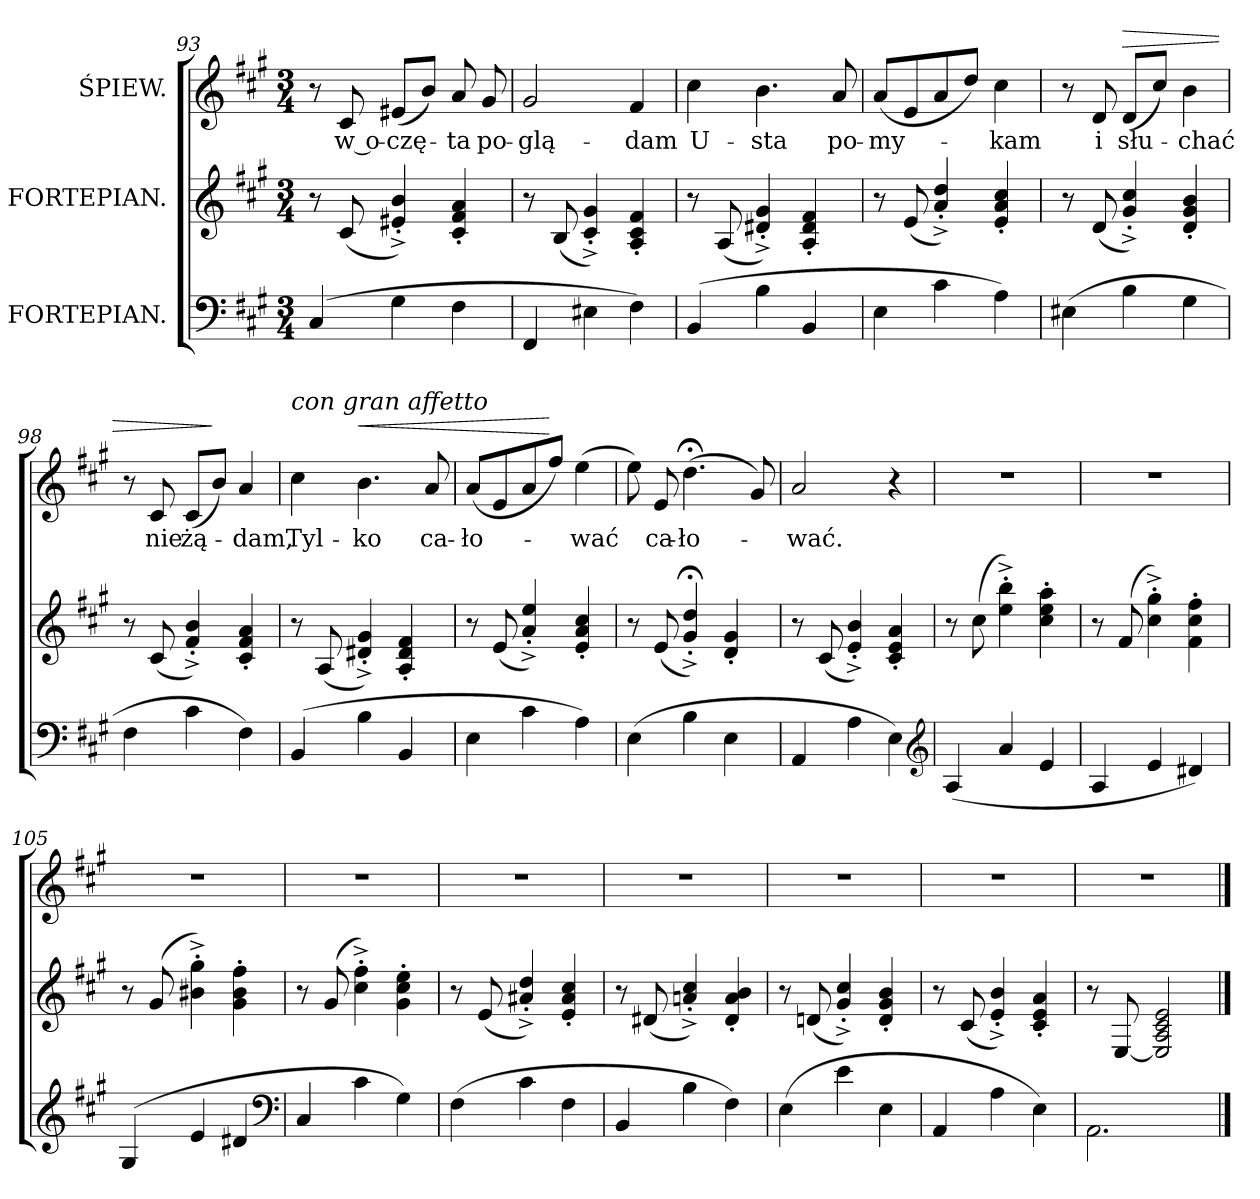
**kern	**kern	**kern	**text	**dynam
*part3	*part2	*part1	*part1	*part1
*staff3	*staff2	*staff1	*staff1	*staff1
*I"FORTEPIAN.	*I"FORTEPIAN.	*I"ŚPIEW.	*	*
*clefF4	*clefG2	*clefG2	*	*
*k[f#c#g#]	*k[f#c#g#]	*k[f#c#g#]	*	*
*A:	*A:	*A:	*	*
*M3/4	*M3/4	*M3/4	*	*
=93	=93	=93	=93	=93
(4C#/	8r	8r	.	.
.	(8c#/	8c#/	w o-	.
4G#\	4e#X'^>/ 4b'^>/)	(8e#X/L	-czę-	.
.	.	8b/J)	.	.
4F#\	4c#'/ 4f#'/ 4a'/	8a/	-ta	.
.	.	8g#/	po-	.
=94	=94	=94	=94	=94
4FF#/	8r	2g#/	-glą-	.
.	(8B/	.	.	.
4E#X\	4c#'^>/ 4g#'^>/)	.	.	.
4F#\)	4A'/ 4c#'/ 4f#'/	4f#/	-dam	.
=95	=95	=95	=95	=95
(4BB/	8r	4cc#\	U-	.
.	(8A/	.	.	.
4B\	4d#X'^>/ 4g#'^>/)	4.b\	-sta	.
4BB/	4A'/ 4d#'/ 4f#'/	.	.	.
.	.	8a/	po-	.
=96	=96	=96	=96	=96
4E\	8r	(8a/L	-my-	.
.	(8e/	8e/	.	.
4c#\	4a'^>/ 4dd'^>/)	8a/	.	.
.	.	8dd/J)	.	.
4A\)	4e'/ 4a'/ 4cc#'/	4cc#\	-kam	.
=97	=97	=97	=97	=97
(4E#X\	8r	8r	.	.
.	(8d/	8d/	i	.
!	!	!	!	!LO:HP:a
4B\	4g#'^>/ 4cc#'^>/)	(8d/L	słu-	>
.	.	8cc#/J)	.	.
4G#\	4d'/ 4g#'/ 4b'/	4b\	-chać	.
=98	=98	=98	=98	=98
4F#\	8r	8r	.	.
.	(8c#/	8c#/	nie	.
4c#\	4f#'^>/ 4b'^>/)	(8c#/L	żą-	.
.	.	8b/J)	.	]
4F#\)	4c#'/ 4f#'/ 4a'/	4a/	-dam,	.
=99	=99	=99	=99	=99
!	!	!LO:TX:a:i:t=con gran affetto	!	!
(4BB/	8r	4cc#\	Tyl-	.
.	(8A/	.	.	.
!	!	!	!	!LO:HP:a
4B\	4d#X'^>/ 4g#'^>/)	4.b\	-ko	<
4BB/	4A'/ 4d#'/ 4f#'/	.	.	.
.	.	8a/	ca-	.
=100	=100	=100	=100	=100
4E\	8r	(8a/L	-ło-	.
.	(8e/	8e/	.	.
4c#\	4a'^>/ 4ee'^>/)	8a/	.	.
.	.	8ff#/J)	.	[
4A\)	4e'/ 4a'/ 4cc#'/	(4ee\	-wać	.
=101	=101	=101	=101	=101
(4E\	8r	8ee\)	.	.
.	(8e/	8e/	ca-	.
4B\	4g#;<'^>/ 4dd;<'^>/)	(4.dd;<\	-ło-	.
4E\	4d'/ 4g#'/	.	.	.
.	.	8g#/)	.	.
=102	=102	=102	=102	=102
4AA/	8r	2a/	-wać.	.
.	(8c#/	.	.	.
4A\	4e'^>/ 4b'^>/)	.	.	.
4E\)	4c#'/ 4e'/ 4a'/	4r	.	.
*clefG2	*	*	*	*
=103	=103	=103	=103	=103
(4A/	8r	2.r	.	.
.	(8cc#\	.	.	.
4a/	4ee'^\ 4bb'^\)	.	.	.
4e/	4cc#'\ 4ee'\ 4aa'\	.	.	.
=104	=104	=104	=104	=104
4A/	8r	2.r	.	.
.	(8f#/	.	.	.
4e/	4cc#'^\ 4gg#'^\)	.	.	.
4d#X/)	4f#'\ 4cc#'\ 4ff#'\	.	.	.
=105	=105	=105	=105	=105
(4G#/	8r	2.r	.	.
.	(8g#/	.	.	.
4e/	4b#X'^\ 4gg#'^\)	.	.	.
4d#X/	4g#'\ 4b#'\ 4ff#'\	.	.	.
*clefF4	*	*	*	*
=106	=106	=106	=106	=106
4C#/	8r	2.r	.	.
.	(8g#/	.	.	.
4c#\	4cc#'^\ 4ff#'^\)	.	.	.
4G#\)	4g#'\ 4cc#'\ 4ee'\	.	.	.
=107	=107	=107	=107	=107
(4F#\	8r	2.r	.	.
.	(8e/	.	.	.
4c#\	4a#X'^>/ 4dd'^>/)	.	.	.
4F#\	4e'/ 4a#'/ 4cc#'/	.	.	.
=108	=108	=108	=108	=108
4BB/	8r	2.r	.	.
.	(8d#X/	.	.	.
4B\	4an'^>/ 4cc#'^>/)	.	.	.
4F#\)	4d#'/ 4a'/ 4b'/	.	.	.
=109	=109	=109	=109	=109
(4E\	8r	2.r	.	.
.	(8dn/	.	.	.
4e\	4g#'^>/ 4cc#'^>/)	.	.	.
4E\	4d'/ 4g#'/ 4b'/	.	.	.
=110	=110	=110	=110	=110
4AA/	8r	2.r	.	.
.	(8c#/	.	.	.
4A\	4e'^>/ 4b'^>/)	.	.	.
4E\)	4c#'/ 4e'/ 4a'/	.	.	.
=111	=111	=111	=111	=111
2.AA\	8r	2.r	.	.
.	[8E/	.	.	.
.	2E]/ 2A/ 2c#/ 2e/	.	.	.
==	==	==	==	==
*-	*-	*-	*-	*-
